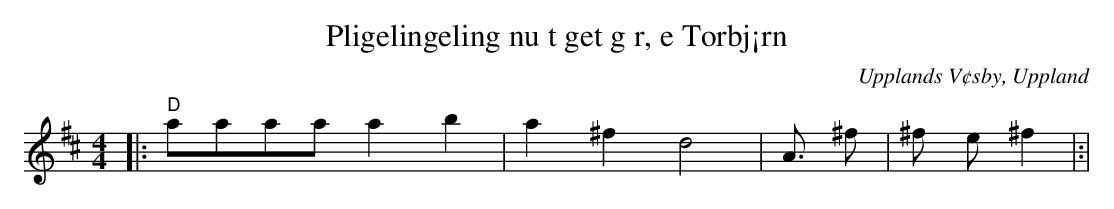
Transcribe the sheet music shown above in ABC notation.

X:1
T:Pligelingeling nu t get g r, e Torbj¡rn
O:Upplands V¢sby, Uppland
M:4/4
L:1/8
K:D
|: "D"aaaa a2 b2 |a2^f2 d4 | A3/2 ^f | ^f e ^f2 |:|
